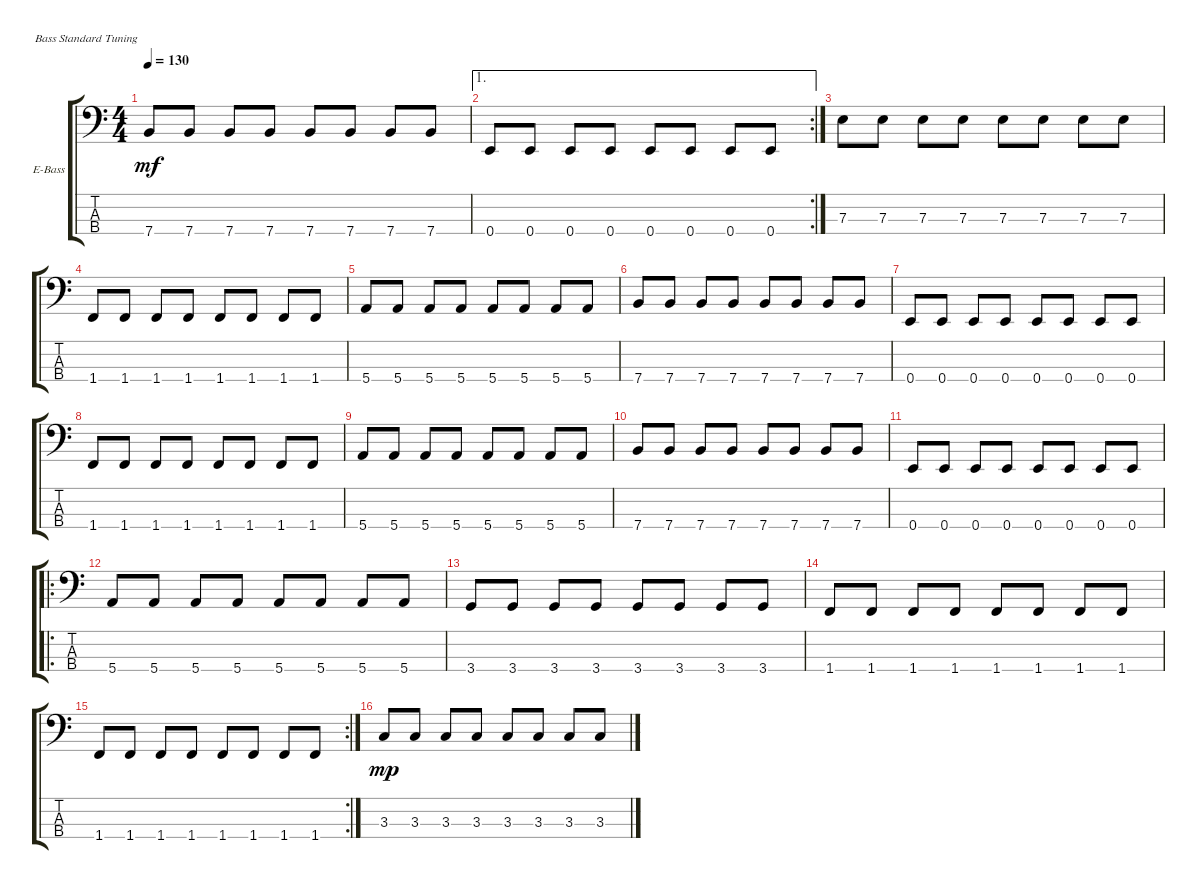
\defaultSystemsLayout 4
\bracketExtendMode groupsimilarinstruments
\firstSystemTrackNameOrientation horizontal
\otherSystemsTrackNameOrientation horizontal
\track ("Electric Bass" "E-Bass") {instrument electricbassfinger}
\staff {score tabs}
\tuning (G2 D2 A1 E1)
\ts (4 4)
\tempo 130
\clef f4
\ks c
7.4.8{dy mf} 7.4.8 7.4.8 7.4.8 7.4.8 7.4.8 7.4.8 7.4.8 |
\ae 1
\rc 2
0.4.8 0.4.8 0.4.8 0.4.8 0.4.8 0.4.8 0.4.8 0.4.8 |
7.3.8 7.3.8 7.3.8 7.3.8 7.3.8 7.3.8 7.3.8 7.3.8 |
1.4.8 1.4.8 1.4.8 1.4.8 1.4.8 1.4.8 1.4.8 1.4.8 |
5.4.8 5.4.8 5.4.8 5.4.8 5.4.8 5.4.8 5.4.8 5.4.8 |
7.4.8 7.4.8 7.4.8 7.4.8 7.4.8 7.4.8 7.4.8 7.4.8 |
0.4.8 0.4.8 0.4.8 0.4.8 0.4.8 0.4.8 0.4.8 0.4.8 |
1.4.8 1.4.8 1.4.8 1.4.8 1.4.8 1.4.8 1.4.8 1.4.8 |
5.4.8 5.4.8 5.4.8 5.4.8 5.4.8 5.4.8 5.4.8 5.4.8 |
7.4.8 7.4.8 7.4.8 7.4.8 7.4.8 7.4.8 7.4.8 7.4.8 |
0.4.8 0.4.8 0.4.8 0.4.8 0.4.8 0.4.8 0.4.8 0.4.8 |
\ro
5.4.8 5.4.8 5.4.8 5.4.8 5.4.8 5.4.8 5.4.8 5.4.8 |
3.4.8 3.4.8 3.4.8 3.4.8 3.4.8 3.4.8 3.4.8 3.4.8 |
1.4.8 1.4.8 1.4.8 1.4.8 1.4.8 1.4.8 1.4.8 1.4.8 |
\rc 2
1.4.8 1.4.8 1.4.8 1.4.8 1.4.8 1.4.8 1.4.8 1.4.8 |
3.3.8{dy mp} 3.3.8 3.3.8 3.3.8 3.3.8 3.3.8 3.3.8 3.3.8
